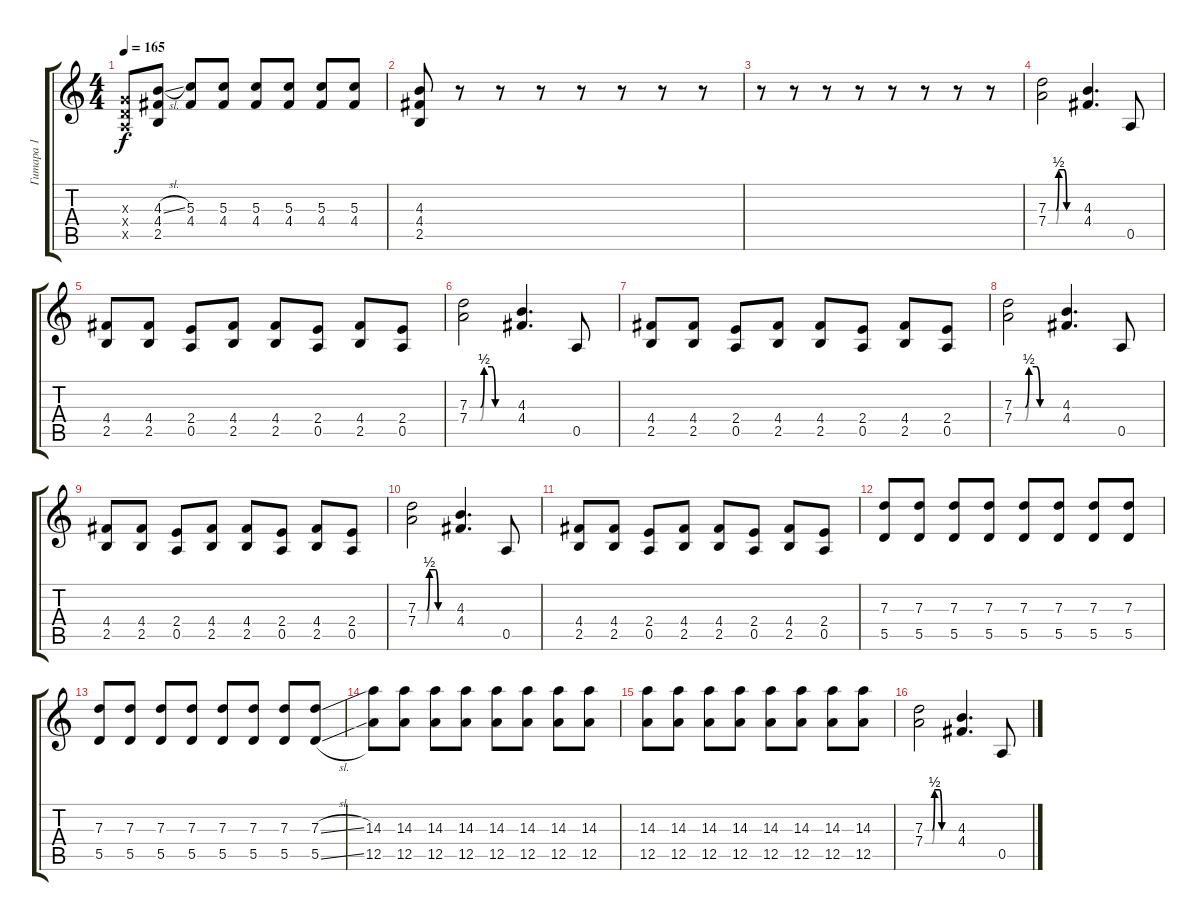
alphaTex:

\track ("Гитара 1" "Гитара 1") {instrument distortionguitar}
\staff {score tabs}
\tuning (E4 B3 G3 D3 A2 E2) {hide}
\ts (4 4)
\tempo 165
\clef g2
\ks c
(0.3{x} 0.4{x} 0.5{x}).8{dy f} (4.3{sl} 4.4 2.5).8 (5.3 4.4).8 (5.3 4.4).8 (5.3 4.4).8 (5.3 4.4).8 (5.3 4.4).8 (5.3 4.4).8 |
(4.3 4.4 2.5).8 r.8 r.8 r.8 r.8 r.8 r.8 r.8 |
r.8 r.8 r.8 r.8 r.8 r.8 r.8 r.8 |
(7.3{be (custom 0 0 15 0 20 2 30 2 35 0 60 0)} 7.4{be (custom 0 0 10 0 15 0 20 2 30 2 35 0 60 0)}).2 (4.3 4.4).4{d} 0.5.8 |
(4.4 2.5).8 (4.4 2.5).8 (2.4 0.5).8 (4.4 2.5).8 (4.4 2.5).8 (2.4 0.5).8 (4.4 2.5).8 (2.4 0.5).8 |
(7.3{be (custom 0 0 15 0 20 2 30 2 35 0 60 0)} 7.4{be (custom 0 0 10 0 15 0 20 2 30 2 35 0 60 0)}).2 (4.3 4.4).4{d} 0.5.8 |
(4.4 2.5).8 (4.4 2.5).8 (2.4 0.5).8 (4.4 2.5).8 (4.4 2.5).8 (2.4 0.5).8 (4.4 2.5).8 (2.4 0.5).8 |
(7.3{be (custom 0 0 15 0 20 2 30 2 35 0 60 0)} 7.4{be (custom 0 0 10 0 15 0 20 2 30 2 35 0 60 0)}).2 (4.3 4.4).4{d} 0.5.8 |
(4.4 2.5).8 (4.4 2.5).8 (2.4 0.5).8 (4.4 2.5).8 (4.4 2.5).8 (2.4 0.5).8 (4.4 2.5).8 (2.4 0.5).8 |
(7.3{be (custom 0 0 15 0 20 2 30 2 35 0 60 0)} 7.4{be (custom 0 0 10 0 15 0 20 2 30 2 35 0 60 0)}).2 (4.3 4.4).4{d} 0.5.8 |
(4.4 2.5).8 (4.4 2.5).8 (2.4 0.5).8 (4.4 2.5).8 (4.4 2.5).8 (2.4 0.5).8 (4.4 2.5).8 (2.4 0.5).8 |
(7.3 5.5).8 (7.3 5.5).8 (7.3 5.5).8 (7.3 5.5).8 (7.3 5.5).8 (7.3 5.5).8 (7.3 5.5).8 (7.3 5.5).8 |
(7.3 5.5).8 (7.3 5.5).8 (7.3 5.5).8 (7.3 5.5).8 (7.3 5.5).8 (7.3 5.5).8 (7.3 5.5).8 (7.3{sl} 5.5{sl}).8 |
(14.3 12.5).8 (14.3 12.5).8 (14.3 12.5).8 (14.3 12.5).8 (14.3 12.5).8 (14.3 12.5).8 (14.3 12.5).8 (14.3 12.5).8 |
(14.3 12.5).8 (14.3 12.5).8 (14.3 12.5).8 (14.3 12.5).8 (14.3 12.5).8 (14.3 12.5).8 (14.3 12.5).8 (14.3 12.5).8 |
(7.3{be (custom 0 0 15 0 20 2 30 2 35 0 60 0)} 7.4{be (custom 0 0 10 0 15 0 20 2 30 2 35 0 60 0)}).2 (4.3 4.4).4{d} 0.5.8
